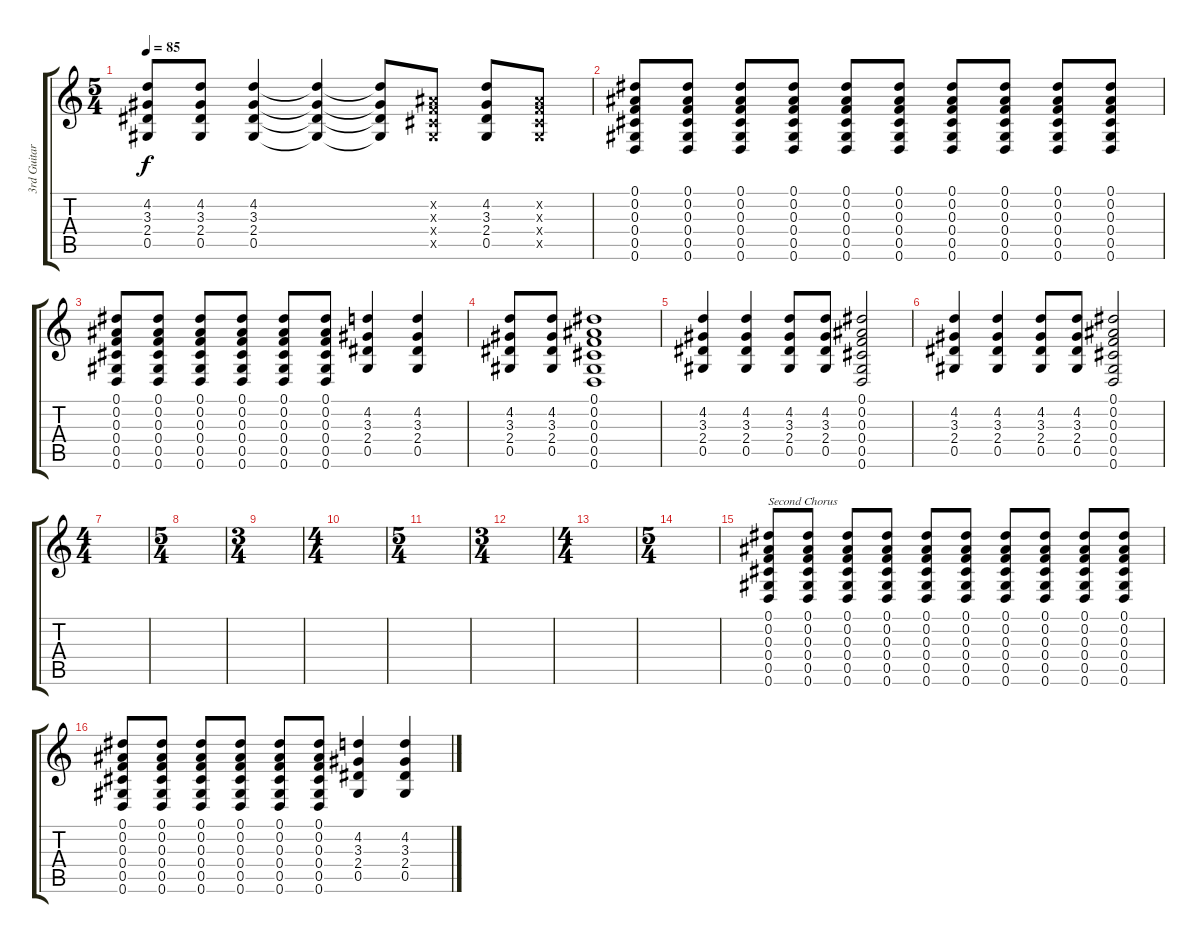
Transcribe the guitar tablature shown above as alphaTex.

\track ("3rd Guitar" "3rd Guitar") {instrument distortionguitar}
\staff {score tabs}
\tuning (Eb4 Bb3 F3 Db3 Ab2 D2) {hide}
\ts (5 4)
\tempo 85
\clef g2
\ks c
(4.2 3.3 2.4 0.5).8{dy f} (4.2 3.3 2.4 0.5).8 (4.2 3.3 2.4 0.5).4 (4.2{t} 3.3{t} 2.4{t} 0.5{t}).4 (4.2{t} 3.3{t} 2.4{t} 0.5{t}).8 (0.2{x} 0.3{x} 0.4{x} 0.5{x}).8 (4.2 3.3 2.4 0.5).8 (0.2{x} 0.3{x} 0.4{x} 0.5{x}).8 |
(0.1 0.2 0.3 0.4 0.5 0.6).8 (0.1 0.2 0.3 0.4 0.5 0.6).8 (0.1 0.2 0.3 0.4 0.5 0.6).8 (0.1 0.2 0.3 0.4 0.5 0.6).8 (0.1 0.2 0.3 0.4 0.5 0.6).8 (0.1 0.2 0.3 0.4 0.5 0.6).8 (0.1 0.2 0.3 0.4 0.5 0.6).8 (0.1 0.2 0.3 0.4 0.5 0.6).8 (0.1 0.2 0.3 0.4 0.5 0.6).8 (0.1 0.2 0.3 0.4 0.5 0.6).8 |
(0.1 0.2 0.3 0.4 0.5 0.6).8 (0.1 0.2 0.3 0.4 0.5 0.6).8 (0.1 0.2 0.3 0.4 0.5 0.6).8 (0.1 0.2 0.3 0.4 0.5 0.6).8 (0.1 0.2 0.3 0.4 0.5 0.6).8 (0.1 0.2 0.3 0.4 0.5 0.6).8 (4.2 3.3 2.4 0.5).4 (4.2 3.3 2.4 0.5).4 |
(4.2 3.3 2.4 0.5).8 (4.2 3.3 2.4 0.5).8 (0.1 0.2 0.3 0.4 0.5 0.6).1 |
(4.2 3.3 2.4 0.5).4 (4.2 3.3 2.4 0.5).4 (4.2 3.3 2.4 0.5).8 (4.2 3.3 2.4 0.5).8 (0.1 0.2 0.3 0.4 0.5 0.6).2 |
(4.2 3.3 2.4 0.5).4 (4.2 3.3 2.4 0.5).4 (4.2 3.3 2.4 0.5).8 (4.2 3.3 2.4 0.5).8 (0.1 0.2 0.3 0.4 0.5 0.6).2 |
\ts (4 4)
|
\ts (5 4)
|
\ts (3 4)
|
\ts (4 4)
|
\ts (5 4)
|
\ts (3 4)
|
\ts (4 4)
|
\ts (5 4)
|
(0.1 0.2 0.3 0.4 0.5 0.6).8{txt "Second Chorus"} (0.1 0.2 0.3 0.4 0.5 0.6).8 (0.1 0.2 0.3 0.4 0.5 0.6).8 (0.1 0.2 0.3 0.4 0.5 0.6).8 (0.1 0.2 0.3 0.4 0.5 0.6).8 (0.1 0.2 0.3 0.4 0.5 0.6).8 (0.1 0.2 0.3 0.4 0.5 0.6).8 (0.1 0.2 0.3 0.4 0.5 0.6).8 (0.1 0.2 0.3 0.4 0.5 0.6).8 (0.1 0.2 0.3 0.4 0.5 0.6).8 |
(0.1 0.2 0.3 0.4 0.5 0.6).8 (0.1 0.2 0.3 0.4 0.5 0.6).8 (0.1 0.2 0.3 0.4 0.5 0.6).8 (0.1 0.2 0.3 0.4 0.5 0.6).8 (0.1 0.2 0.3 0.4 0.5 0.6).8 (0.1 0.2 0.3 0.4 0.5 0.6).8 (4.2 3.3 2.4 0.5).4 (4.2 3.3 2.4 0.5).4
